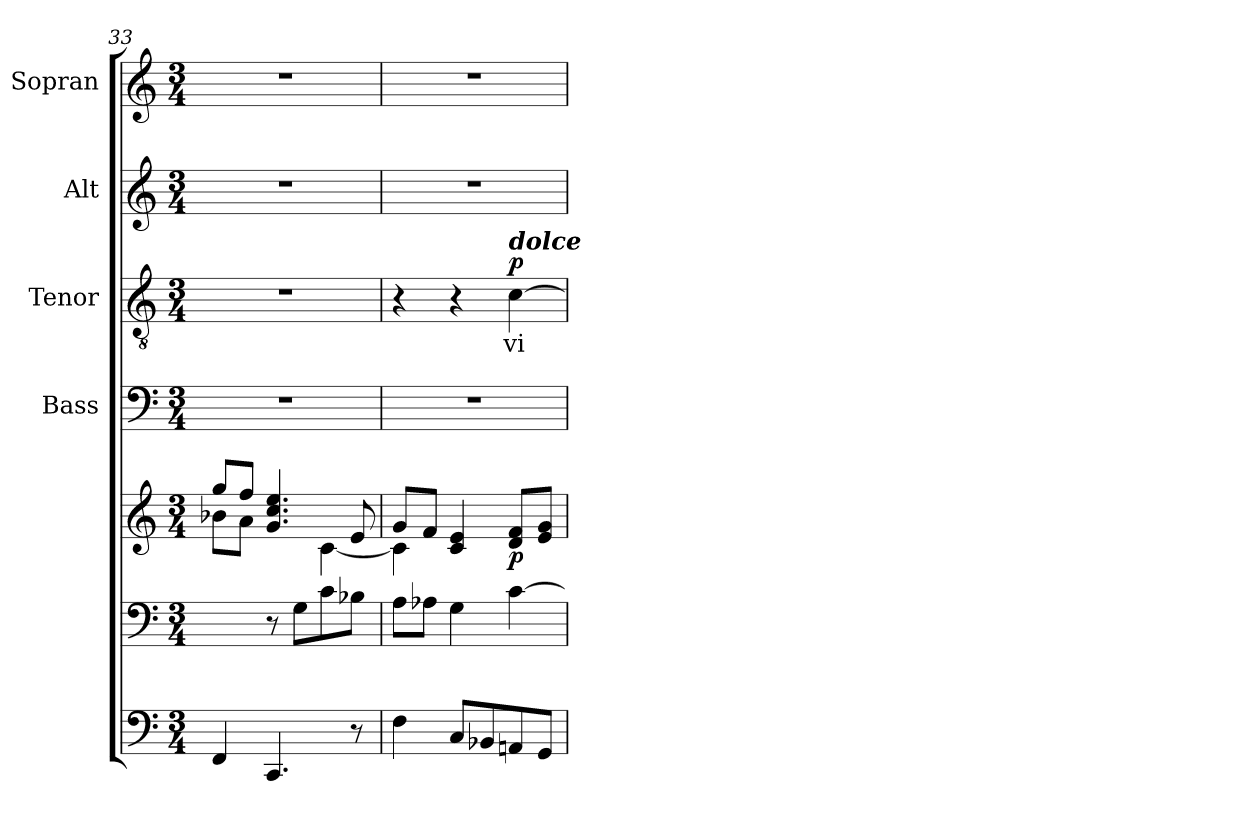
**kern	**kern	**kern	**dynam	**kern	**kern	**text	**dynam	**kern	**kern
*part6	*part5	*part5	*part5	*part4	*part3	*part3	*part3	*part2	*part1
*staff7	*staff6	*staff5	*staff5/6	*staff4	*staff3	*staff3	*staff3	*staff2	*staff1
*	*	*	*	*I"Bass	*I"Tenor	*	*	*I"Alt	*I"Sopran
*	*	*	*	*I'B.	*I'T.	*	*	*I'A.	*I'S.
*clefF4	*clefF4	*clefG2	*	*clefF4	*clefGv2	*	*	*clefG2	*clefG2
*k[]	*k[]	*k[]	*	*k[]	*k[]	*	*	*k[]	*k[]
*C:	*C:	*C:	*	*C:	*C:	*	*	*C:	*C:
*M3/4	*M3/4	*M3/4	*	*M3/4	*M3/4	*	*	*M3/4	*M3/4
=33	=33	=33	=33	=33	=33	=33	=33	=33	=33
*	*	*^	*	*	*	*	*	*	*
4FF/	4ryy	8gg/L	8b-X\L	.	2.r	2.r	.	.	2.r	2.r
.	.	8ff/J	8a\J	.	.	.	.	.	.	.
4.CC/	8r	4.g/ 4.cc/ 4.ee/	4ryy	.	.	.	.	.	.	.
.	(>8G\L	.	.	.	.	.	.	.	.	.
.	8c\	.	[<4c\	.	.	.	.	.	.	.
8r	8B-X\J	8e/	.	.	.	.	.	.	.	.
=34	=34	=34	=34	=34	=34	=34	=34	=34	=34	=34
4F\	8A\L	8g/L	4c\]	.	2.r	4r	.	.	2.r	2.r
.	8A-X\J	8f/J	.	.	.	.	.	.	.	.
8C/L	4G\	4c/ 4e/	2ryy	.	.	4r	.	.	.	.
8BB-X/	.	.	.	.	.	.	.	.	.	.
!	!	!	!	!	!	!LO:TX:a:Bi:t=dolce	!	!	!	!
!	!	!	!	!LO:DY:b	!	!	!LO:LY:b	!LO:DY:a	!	!
8AAn/	[4c\	8d/ 8f/L	.	p	.	[4c\	vi-	p	.	.
8GG/J	.	8e/ 8g/J)	.	.	.	.	.	.	.	.
*	*	*v	*v	*	*	*	*	*	*	*
=	=	=	=	=	=	=	=	=	=
*-	*-	*-	*-	*-	*-	*-	*-	*-	*-
